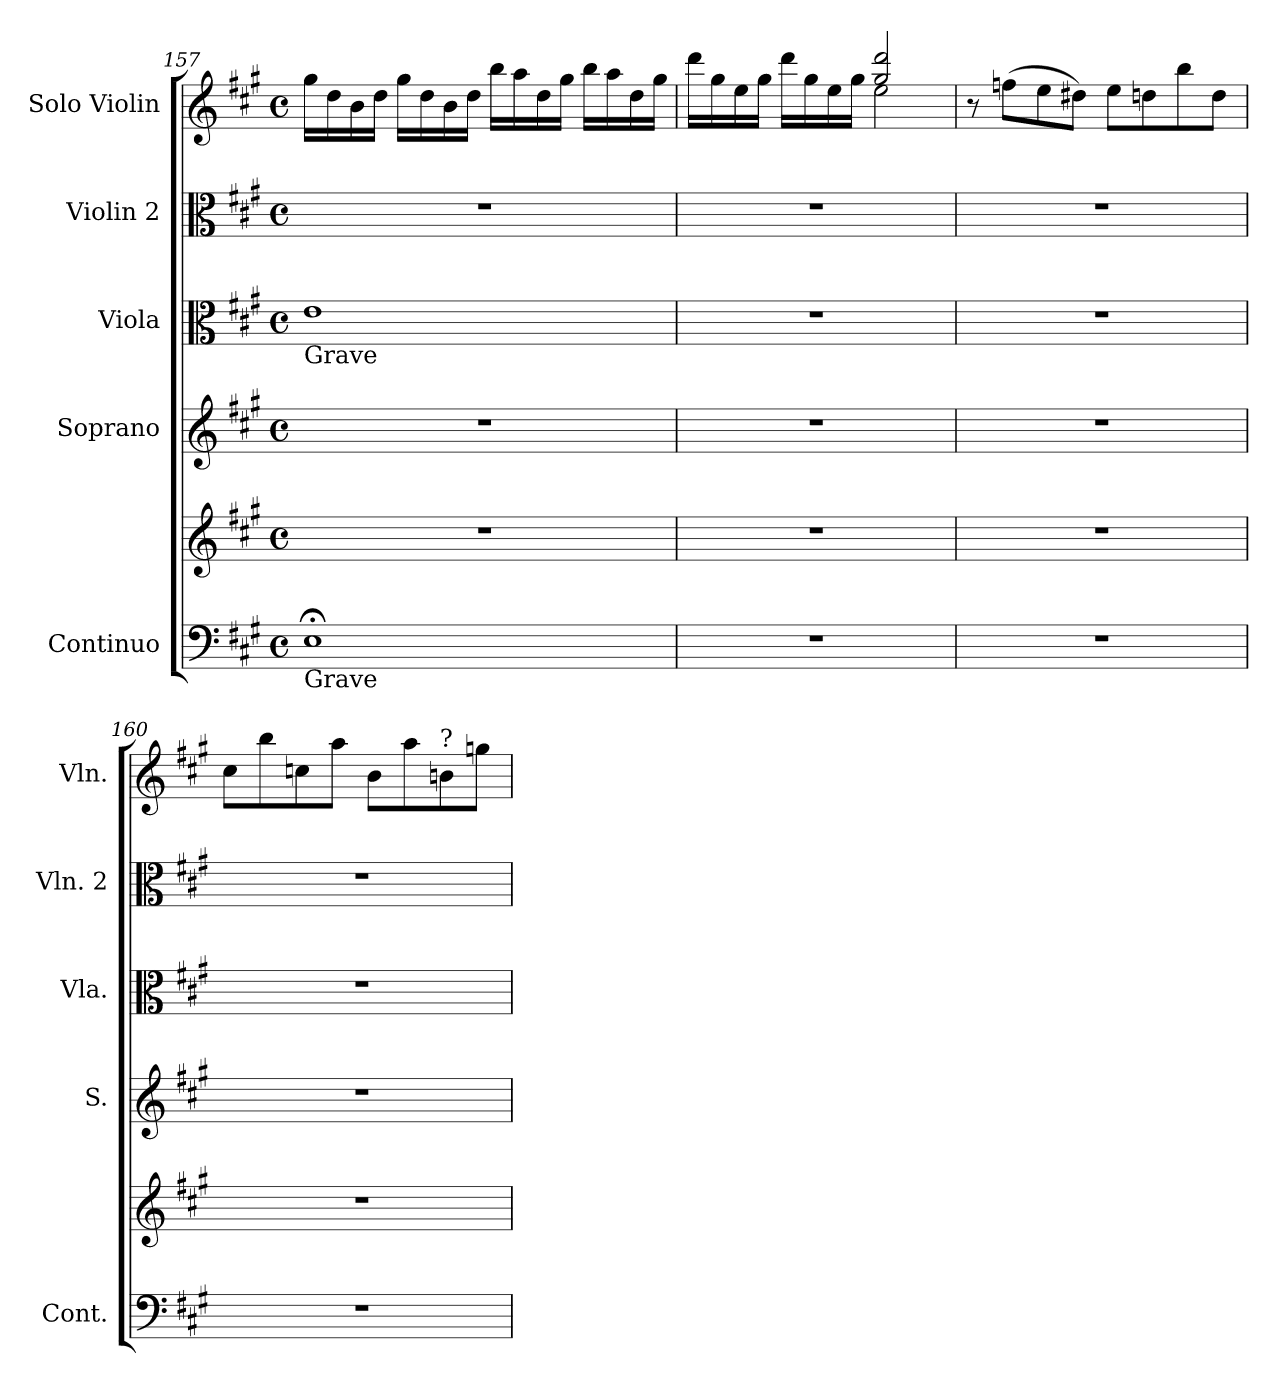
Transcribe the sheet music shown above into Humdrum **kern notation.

**kern	**kern	**kern	**kern	**kern	**kern
*part5	*part5	*part4	*part3	*part2	*part1
*staff6	*staff5	*staff4	*staff3	*staff2	*staff1
*I"Continuo	*	*I"Soprano	*I"Viola	*I"Violin 2	*I"Solo Violin
*I'Cont.	*	*I'S.	*I'Vla.	*I'Vln. 2	*I'Vln.
*clefF4	*clefG2	*clefG2	*clefC3	*clefC3	*clefG2
*k[f#c#g#]	*k[f#c#g#]	*k[f#c#g#]	*k[f#c#g#]	*k[f#c#g#]	*k[f#c#g#]
*A:	*A:	*A:	*A:	*A:	*A:
*M4/4	*M4/4	*M4/4	*M4/4	*M4/4	*M4/4
*met(c)	*met(c)	*met(c)	*met(c)	*met(c)	*met(c)
=157	=157	=157	=157	=157	=157
!	!	!	!LO:TX:b:t=Grave	!	!
!LO:TX:b:t=Grave	!	!	!	!	!
1E;i	1r	1r	1ei	1r	16gg#i\LL
.	.	.	.	.	16ddi\
.	.	.	.	.	16bi\
.	.	.	.	.	16ddi\JJ
.	.	.	.	.	16gg#i\LL
.	.	.	.	.	16ddi\
.	.	.	.	.	16bi\
.	.	.	.	.	16ddi\JJ
.	.	.	.	.	16bbi\LL
.	.	.	.	.	16aai\
.	.	.	.	.	16ddi\
.	.	.	.	.	16gg#i\JJ
.	.	.	.	.	16bbi\LL
.	.	.	.	.	16aai\
.	.	.	.	.	16ddi\
.	.	.	.	.	16gg#i\JJ
=158	=158	=158	=158	=158	=158
*	*	*	*	*	*^
1r	1r	1r	1r	1r	2ryy	16dddi\LL
.	.	.	.	.	.	16gg#i\
.	.	.	.	.	.	16eei\
.	.	.	.	.	.	16gg#i\JJ
.	.	.	.	.	.	16dddi\LL
.	.	.	.	.	.	16gg#i\
.	.	.	.	.	.	16eei\
.	.	.	.	.	.	16gg#i\JJ
.	.	.	.	.	2gg#i/ 2dddi	2eei\
!!LO:PB:g=z
=159	=159	=159	=159	=159	=159	=159
!	!	!	!	!	!LO:TX:a:t=Despacio, sin compás	!
!	!	!	!	!	!LO:TX:t=[senza misura]	!
*	*	*	*	*	*v	*v
1r	1r	1r	1r	1r	8r
.	.	.	.	.	(8ffni\L
.	.	.	.	.	8eei\
.	.	.	.	.	8dd#Xi\J)
.	.	.	.	.	8eei\L
.	.	.	.	.	8ddni\
.	.	.	.	.	8bbi\
.	.	.	.	.	8ddi\J
=160	=160	=160	=160	=160	=160
1r	1r	1r	1r	1r	8cc#i\L
.	.	.	.	.	8bbi\
.	.	.	.	.	8ccni\
.	.	.	.	.	8aai\J
.	.	.	.	.	8bi\L
.	.	.	.	.	8aai\
!	!	!	!	!	!LO:TX:a:t=?
.	.	.	.	.	8bni\
.	.	.	.	.	8ggni\J
=	=	=	=	=	=
*-	*-	*-	*-	*-	*-
